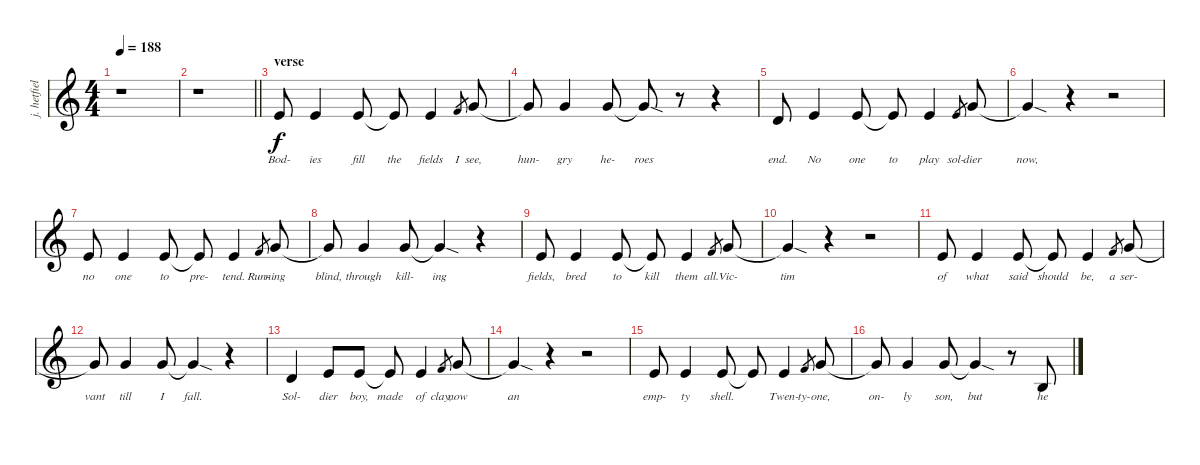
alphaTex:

\track ("j. hetfield - lead vocals" "j. hetfiel") {instrument cello}
\staff {score}
\tuning (E4 B3 G3 D3 A2 E2) {hide}
\ts (4 4)
\tempo 188
\clef g2
\ks c
r.1{dy f} |
\barLineRight lightlight
r.1 |
\section ("" "verse")
0.1.8{lyrics (0 "Bod-") lyrics (1 "") lyrics (2 "") lyrics (3 "") lyrics (4 "")} 0.1.4{lyrics (0 "ies") lyrics (1 "") lyrics (2 "") lyrics (3 "") lyrics (4 "")} 0.1.8{lyrics (0 "fill") lyrics (1 "") lyrics (2 "") lyrics (3 "") lyrics (4 "")} 0.1{t}.8{lyrics (0 "the") lyrics (1 "") lyrics (2 "") lyrics (3 "") lyrics (4 "")} 0.1.4{lyrics (0 "fields") lyrics (1 "") lyrics (2 "") lyrics (3 "") lyrics (4 "")} 1.1.8{lyrics (0 "I") lyrics (1 "") lyrics (2 "") lyrics (3 "") lyrics (4 "") gr} 3.1.8{lyrics (0 "see,") lyrics (1 "") lyrics (2 "") lyrics (3 "") lyrics (4 "")} |
3.1{t}.8{lyrics (0 "hun-") lyrics (1 "") lyrics (2 "") lyrics (3 "") lyrics (4 "")} 3.1.4{lyrics (0 "gry") lyrics (1 "") lyrics (2 "") lyrics (3 "") lyrics (4 "")} 3.1.8{lyrics (0 "he-") lyrics (1 "") lyrics (2 "") lyrics (3 "") lyrics (4 "")} 3.1{sod t}.8{lyrics (0 "roes") lyrics (1 "") lyrics (2 "") lyrics (3 "") lyrics (4 "")} r.8 r.4 |
3.2.8{lyrics (0 "end.") lyrics (1 "") lyrics (2 "") lyrics (3 "") lyrics (4 "")} 0.1.4{lyrics (0 "No") lyrics (1 "") lyrics (2 "") lyrics (3 "") lyrics (4 "")} 0.1.8{lyrics (0 "one") lyrics (1 "") lyrics (2 "") lyrics (3 "") lyrics (4 "")} 0.1{t}.8{lyrics (0 "to") lyrics (1 "") lyrics (2 "") lyrics (3 "") lyrics (4 "")} 0.1.4{lyrics (0 "play") lyrics (1 "") lyrics (2 "") lyrics (3 "") lyrics (4 "")} 0.1.8{lyrics (0 "sol-") lyrics (1 "") lyrics (2 "") lyrics (3 "") lyrics (4 "") gr} 3.1.8{lyrics (0 "dier") lyrics (1 "") lyrics (2 "") lyrics (3 "") lyrics (4 "")} |
3.1{sod t}.4{lyrics (0 "now,") lyrics (1 "") lyrics (2 "") lyrics (3 "") lyrics (4 "")} r.4 r.2 |
0.1.8{lyrics (0 "no") lyrics (1 "") lyrics (2 "") lyrics (3 "") lyrics (4 "")} 0.1.4{lyrics (0 "one") lyrics (1 "") lyrics (2 "") lyrics (3 "") lyrics (4 "")} 0.1.8{lyrics (0 "to") lyrics (1 "") lyrics (2 "") lyrics (3 "") lyrics (4 "")} 0.1{t}.8{lyrics (0 "pre-") lyrics (1 "") lyrics (2 "") lyrics (3 "") lyrics (4 "")} 0.1.4{lyrics (0 "tend.") lyrics (1 "") lyrics (2 "") lyrics (3 "") lyrics (4 "")} 1.1.8{lyrics (0 "Run-") lyrics (1 "") lyrics (2 "") lyrics (3 "") lyrics (4 "") gr} 3.1.8{lyrics (0 "ning") lyrics (1 "") lyrics (2 "") lyrics (3 "") lyrics (4 "")} |
3.1{t}.8{lyrics (0 "blind,") lyrics (1 "") lyrics (2 "") lyrics (3 "") lyrics (4 "")} 3.1.4{lyrics (0 "through") lyrics (1 "") lyrics (2 "") lyrics (3 "") lyrics (4 "")} 3.1.8{lyrics (0 "kill-") lyrics (1 "") lyrics (2 "") lyrics (3 "") lyrics (4 "")} 3.1{sod t}.4{lyrics (0 "ing") lyrics (1 "") lyrics (2 "") lyrics (3 "") lyrics (4 "")} r.4 |
0.1.8{lyrics (0 "fields,") lyrics (1 "") lyrics (2 "") lyrics (3 "") lyrics (4 "")} 0.1.4{lyrics (0 "bred") lyrics (1 "") lyrics (2 "") lyrics (3 "") lyrics (4 "")} 0.1.8{lyrics (0 "to") lyrics (1 "") lyrics (2 "") lyrics (3 "") lyrics (4 "")} 0.1{t}.8{lyrics (0 "kill") lyrics (1 "") lyrics (2 "") lyrics (3 "") lyrics (4 "")} 0.1.4{lyrics (0 "them") lyrics (1 "") lyrics (2 "") lyrics (3 "") lyrics (4 "")} 1.1.8{lyrics (0 "all.") lyrics (1 "") lyrics (2 "") lyrics (3 "") lyrics (4 "") gr} 3.1.8{lyrics (0 "Vic-") lyrics (1 "") lyrics (2 "") lyrics (3 "") lyrics (4 "")} |
3.1{sod t}.4{lyrics (0 "tim") lyrics (1 "") lyrics (2 "") lyrics (3 "") lyrics (4 "")} r.4 r.2 |
0.1.8{lyrics (0 "of") lyrics (1 "") lyrics (2 "") lyrics (3 "") lyrics (4 "")} 0.1.4{lyrics (0 "what") lyrics (1 "") lyrics (2 "") lyrics (3 "") lyrics (4 "")} 0.1.8{lyrics (0 "said") lyrics (1 "") lyrics (2 "") lyrics (3 "") lyrics (4 "")} 0.1{t}.8{lyrics (0 "should") lyrics (1 "") lyrics (2 "") lyrics (3 "") lyrics (4 "")} 0.1.4{lyrics (0 "be,") lyrics (1 "") lyrics (2 "") lyrics (3 "") lyrics (4 "")} 1.1.8{lyrics (0 "a") lyrics (1 "") lyrics (2 "") lyrics (3 "") lyrics (4 "") gr} 3.1.8{lyrics (0 "ser-") lyrics (1 "") lyrics (2 "") lyrics (3 "") lyrics (4 "")} |
3.1{t}.8{lyrics (0 "vant") lyrics (1 "") lyrics (2 "") lyrics (3 "") lyrics (4 "")} 3.1.4{lyrics (0 "till") lyrics (1 "") lyrics (2 "") lyrics (3 "") lyrics (4 "")} 3.1.8{lyrics (0 "I") lyrics (1 "") lyrics (2 "") lyrics (3 "") lyrics (4 "")} 3.1{sod t}.4{lyrics (0 "fall.") lyrics (1 "") lyrics (2 "") lyrics (3 "") lyrics (4 "")} r.4 |
3.2.4{lyrics (0 "Sol-") lyrics (1 "") lyrics (2 "") lyrics (3 "") lyrics (4 "")} 0.1.8{lyrics (0 "dier") lyrics (1 "") lyrics (2 "") lyrics (3 "") lyrics (4 "")} 0.1.8{lyrics (0 "boy,") lyrics (1 "") lyrics (2 "") lyrics (3 "") lyrics (4 "")} 0.1{t}.8{lyrics (0 "made") lyrics (1 "") lyrics (2 "") lyrics (3 "") lyrics (4 "")} 0.1.4{lyrics (0 "of") lyrics (1 "") lyrics (2 "") lyrics (3 "") lyrics (4 "")} 1.1.8{lyrics (0 "clay,") lyrics (1 "") lyrics (2 "") lyrics (3 "") lyrics (4 "") gr} 3.1.8{lyrics (0 "now") lyrics (1 "") lyrics (2 "") lyrics (3 "") lyrics (4 "")} |
3.1{sod t}.4{lyrics (0 "an") lyrics (1 "") lyrics (2 "") lyrics (3 "") lyrics (4 "")} r.4 r.2 |
0.1.8{lyrics (0 "emp-") lyrics (1 "") lyrics (2 "") lyrics (3 "") lyrics (4 "")} 0.1.4{lyrics (0 "ty") lyrics (1 "") lyrics (2 "") lyrics (3 "") lyrics (4 "")} 0.1.8{lyrics (0 "shell.") lyrics (1 "") lyrics (2 "") lyrics (3 "") lyrics (4 "")} 0.1{t}.8{lyrics (0 "") lyrics (1 "") lyrics (2 "") lyrics (3 "") lyrics (4 "")} 0.1.4{lyrics (0 "Twen-") lyrics (1 "") lyrics (2 "") lyrics (3 "") lyrics (4 "")} 1.1.8{lyrics (0 "ty-") lyrics (1 "") lyrics (2 "") lyrics (3 "") lyrics (4 "") gr} 3.1.8{lyrics (0 "one,") lyrics (1 "") lyrics (2 "") lyrics (3 "") lyrics (4 "")} |
3.1{t}.8{lyrics (0 "on-") lyrics (1 "") lyrics (2 "") lyrics (3 "") lyrics (4 "")} 3.1.4{lyrics (0 "ly") lyrics (1 "") lyrics (2 "") lyrics (3 "") lyrics (4 "")} 3.1.8{lyrics (0 "son,") lyrics (1 "") lyrics (2 "") lyrics (3 "") lyrics (4 "")} 3.1{sod t}.4{lyrics (0 "but") lyrics (1 "") lyrics (2 "") lyrics (3 "") lyrics (4 "")} r.8 0.2.8{lyrics (0 "he") lyrics (1 "") lyrics (2 "") lyrics (3 "") lyrics (4 "")}
